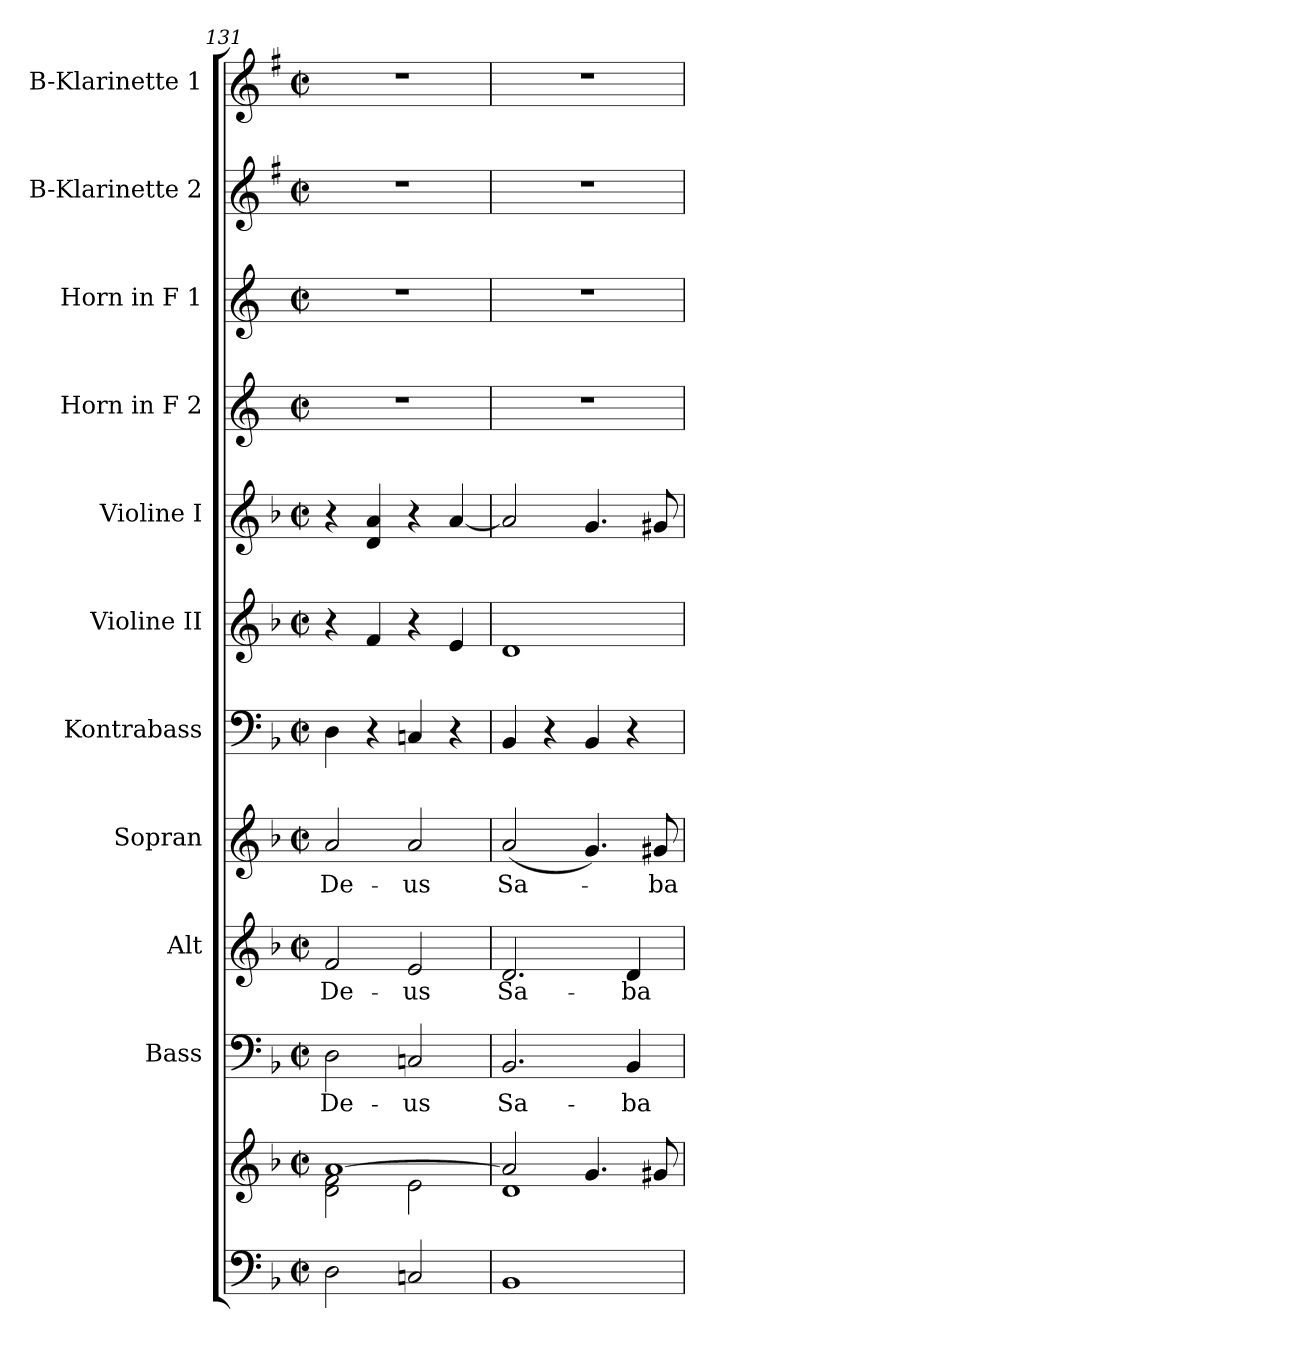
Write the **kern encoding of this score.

**kern	**kern	**kern	**text	**kern	**text	**kern	**text	**kern	**kern	**kern	**kern	**kern	**kern	**kern
*part11	*part11	*part10	*part10	*part9	*part9	*part8	*part8	*part7	*part6	*part5	*part4	*part3	*part2	*part1
*staff12	*staff11	*staff10	*staff10	*staff9	*staff9	*staff8	*staff8	*staff7	*staff6	*staff5	*staff4	*staff3	*staff2	*staff1
*	*	*I"Bass	*	*I"Alt	*	*I"Sopran	*	*I"Kontrabass	*I"Violine II	*I"Violine I	*I"Horn in F 2	*I"Horn in F 1	*I"B-Klarinette 2	*I"B-Klarinette 1
*	*	*I'B.	*	*I'A.	*	*I'S.	*	*I'Kb.	*I'Vl. II	*I'Vl. I	*	*	*I'B Kl. 2	*I'B Kl. 1
*clefF4	*clefG2	*clefF4	*	*clefG2	*	*clefG2	*	*clefF4	*clefG2	*clefG2	*clefG2	*clefG2	*clefG2	*clefG2
*	*	*	*	*	*	*	*	*ITrd7c12	*	*	*ITrd4c7	*ITrd4c7	*ITrd1c2	*ITrd1c2
*k[b-]	*k[b-]	*k[b-]	*	*k[b-]	*	*k[b-]	*	*k[b-]	*k[b-]	*k[b-]	*k[b-]	*k[b-]	*k[b-]	*k[b-]
*F:	*F:	*F:	*	*F:	*	*F:	*	*F:	*F:	*F:	*F:	*F:	*F:	*F:
*M2/2	*M2/2	*M2/2	*	*M2/2	*	*M2/2	*	*M2/2	*M2/2	*M2/2	*M2/2	*M2/2	*M2/2	*M2/2
*met(c|)	*met(c|)	*met(c|)	*	*met(c|)	*	*met(c|)	*	*met(c|)	*met(c|)	*met(c|)	*met(c|)	*met(c|)	*met(c|)	*met(c|)
=131	=131	=131	=131	=131	=131	=131	=131	=131	=131	=131	=131	=131	=131	=131
*	*^	*	*	*	*	*	*	*	*	*	*	*	*	*
!	!	!	!	!LO:LY:b	!	!LO:LY:b	!	!LO:LY:b	!	!	!	!	!	!	!
2D\	[>1a	2d\ 2f\	2D\	De-	2f/	De-	2a/	De-	4DD\	4r	4r	1r	1r	1r	1r
.	.	.	.	.	.	.	.	.	4r	4f/	4d/ 4a/	.	.	.	.
!	!	!	!	!LO:LY:b	!	!LO:LY:b	!	!LO:LY:b	!	!	!	!	!	!	!
2Cn/	.	2e\	2Cn/	-us	2e/	-us	2a/	-us	4CCn/	4r	4r	.	.	.	.
.	.	.	.	.	.	.	.	.	4r	4e/	[4a/	.	.	.	.
=132	=132	=132	=132	=132	=132	=132	=132	=132	=132	=132	=132	=132	=132	=132	=132
!	!	!	!	!LO:LY:b	!	!LO:LY:b	!	!LO:LY:b	!	!	!	!	!	!	!
1BB-	2a/]	1d	2.BB-/	Sa-	2.d/	Sa-	(<2a/	Sa-	4BBB-/	1d	2a/]	1r	1r	1r	1r
.	.	.	.	.	.	.	.	.	4r	.	.	.	.	.	.
.	4.g/	.	.	.	.	.	4.g/)	.	4BBB-/	.	4.g/	.	.	.	.
!	!	!	!	!LO:LY:b	!	!LO:LY:b	!	!	!	!	!	!	!	!	!
.	.	.	4BB-/	-ba-	4d/	-ba-	.	.	4r	.	.	.	.	.	.
!	!	!	!	!	!	!	!	!LO:LY:b	!	!	!	!	!	!	!
.	8g#X/	.	.	.	.	.	8g#X/	-ba-	.	.	8g#X/	.	.	.	.
*	*v	*v	*	*	*	*	*	*	*	*	*	*	*	*	*
=	=	=	=	=	=	=	=	=	=	=	=	=	=	=
*-	*-	*-	*-	*-	*-	*-	*-	*-	*-	*-	*-	*-	*-	*-
